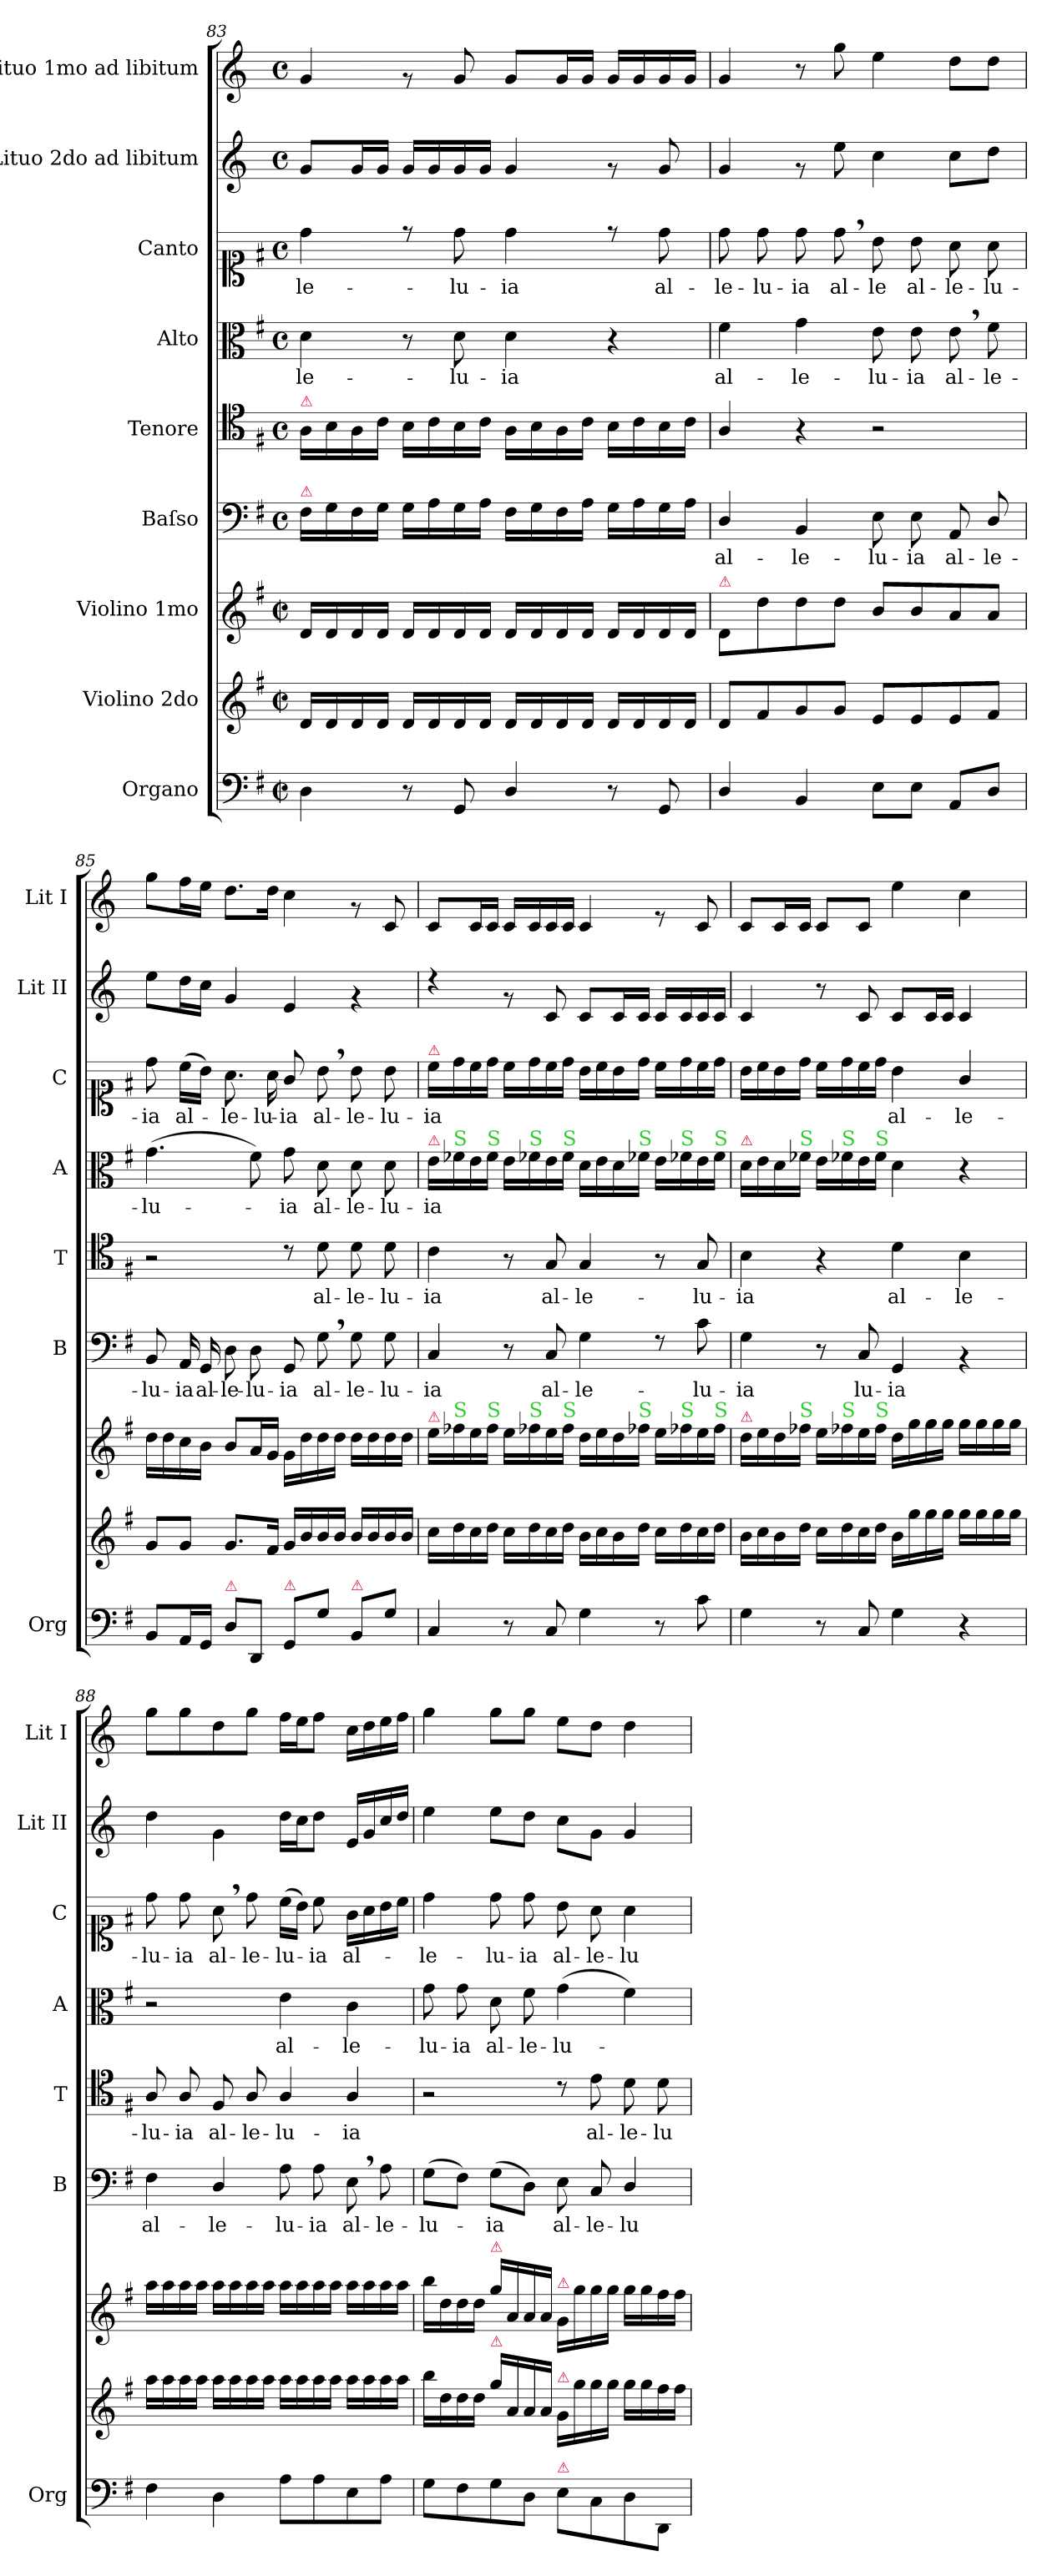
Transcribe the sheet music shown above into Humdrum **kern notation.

**kern	**kern	**kern	**kern	**text	**kern	**text	**kern	**text	**kern	**text	**kern	**kern
*part9	*part8	*part7	*part6	*part6	*part5	*part5	*part4	*part4	*part3	*part3	*part2	*part1
*staff9	*staff8	*staff7	*staff6	*staff6	*staff5	*staff5	*staff4	*staff4	*staff3	*staff3	*staff2	*staff1
*I"Organo	*I"Violino 2do	*I"Violino 1mo	*I"Baſso	*	*I"Tenore	*	*I"Alto	*	*I"Canto	*	*I"Lituo 2do ad libitum	*I"Lituo 1mo ad libitum
*I'Org	*	*	*I'B	*	*I'T	*	*I'A	*	*I'C	*	*I'Lit II	*I'Lit I
*clefF4	*clefG2	*clefG2	*clefF4	*	*clefC4	*	*clefC3	*	*clefC1	*	*clefG2	*clefG2
*	*	*	*	*	*	*	*	*	*	*	*ITrd-4c-7	*ITrd-4c-7
*k[f#]	*k[f#]	*k[f#]	*k[f#]	*	*k[f#]	*	*k[f#]	*	*k[f#]	*	*k[f#]	*k[f#]
*M2/2	*M2/2	*M2/2	*M4/4	*	*M4/4	*	*M4/4	*	*M4/4	*	*M4/4	*M4/4
*met(c|)	*met(c|)	*met(c|)	*met(c)	*	*met(c)	*	*met(c)	*	*met(c)	*	*met(c)	*met(c)
=83	=83	=83	=83	=83	=83	=83	=83	=83	=83	=83	=83	=83
!	!	!	!	!	!LO:TX:a:color=crimson:t=⚠	!	!	!	!	!	!	!
!	!	!	!LO:TX:a:color=crimson:t=⚠	!	!	!	!	!	!	!	!	!
4D\	16d/LL	16d/LL	16F#\LL	.	16A\LL	.	4d\	-le-	4dd\	-le-	8dd/L	4dd/
.	16d/	16d/	16G\	.	16B\	.	.	.	.	.	.	.
.	16d/	16d/	16F#\	.	16A\	.	.	.	.	.	16dd/L	.
.	16d/JJ	16d/JJ	16G\JJ	.	16c\JJ	.	.	.	.	.	16dd/JJ	.
8r	16d/LL	16d/LL	16G\LL	.	16B\LL	.	8r	.	8rdd	.	16dd/LL	8rg
.	16d/	16d/	16A\	.	16c\	.	.	.	.	.	16dd/	.
8GG/	16d/	16d/	16G\	.	16B\	.	8d\	-lu-	8dd\	-lu-	16dd/	8dd/
.	16d/JJ	16d/JJ	16A\JJ	.	16c\JJ	.	.	.	.	.	16dd/JJ	.
4D/	16d/LL	16d/LL	16F#\LL	.	16A\LL	.	4d\	-ia	4dd\	-ia	4dd/	8dd/L
.	16d/	16d/	16G\	.	16B\	.	.	.	.	.	.	.
.	16d/	16d/	16F#\	.	16A\	.	.	.	.	.	.	16dd/L
.	16d/JJ	16d/JJ	16A\JJ	.	16c\JJ	.	.	.	.	.	.	16dd/JJ
8r	16d/LL	16d/LL	16G\LL	.	16B\LL	.	4r	.	8rdd	.	8rg	16dd/LL
.	16d/	16d/	16A\	.	16c\	.	.	.	.	.	.	16dd/
8GG/	16d/	16d/	16G\	.	16B\	.	.	.	8dd\	al-	8dd/	16dd/
.	16d/JJ	16d/JJ	16A\JJ	.	16c\JJ	.	.	.	.	.	.	16dd/JJ
=84	=84	=84	=84	=84	=84	=84	=84	=84	=84	=84	=84	=84
!	!	!LO:TX:a:color=crimson:t=⚠	!	!	!	!	!	!	!	!	!	!
!	!	!	!	!	!	!	!	!LO:LY:i	!	!	!	!
4D/	8d/L	8d/L	4D/	al-	4A/	.	4f#\	al-	8dd\	-le-	4dd/	4dd/
.	8f#/	8dd\	.	.	.	.	.	.	8dd\	-lu-	.	.
!	!	!	!	!	!	!	!	!LO:LY:i	!	!	!	!
4BB/	8g/	8dd\	4BB/	-le-	4r	.	4g\	-le-	8dd,<\	-ia	8rg	8r
.	8g/J	8dd\J	.	.	.	.	.	.	8dd\	al-	8bb\	8ddd\
!	!	!	!	!	!	!	!	!LO:LY:i	!	!	!	!
8E\L	8e/L	8b/L	8E\	-lu-	2r	.	8e\	-lu-	8b\	-le	4gg\	4bb\
!	!	!	!	!	!	!	!	!LO:LY:i	!	!	!	!
8E\J	8e/	8b/	8E\	-ia	.	.	8e,<\	-ia	8b\	al-	.	.
8AA/L	8e/	8a/	8AA/	al-	.	.	8e\	al-	8a\	-le-	8gg\L	8aa\L
8D/J	8f#/J	8a/J	8D/	-le-	.	.	8f#\	-le-	8a\	-lu-	8aa\J	8aa\J
=85	=85	=85	=85	=85	=85	=85	=85	=85	=85	=85	=85	=85
8BB/L	8g/L	16dd\LL	8BB/	-lu-	2r	.	(>4.g\	-lu-	8dd\	-ia	8bb\L	8ddd\L
.	.	16dd\	.	.	.	.	.	.	.	.	.	.
16AA/L	8g/J	16cc\	16AA/	-ia	.	.	.	.	(>16cc\LL	al-	16aa\L	16ccc\L
16GG/JJ	.	16b\JJ	16GG/	al-	.	.	.	.	16b\JJ)	.	16gg\JJ	16bb\JJ
!LO:TX:a:color=crimson:t=⚠	!	!	!	!	!	!	!	!	!	!	!	!
8D\L	8.g/L	8b/L	8D\	-le-	.	.	.	.	8.a\	-le-	4dd/	8.aa\L
8DD/J	.	16a/L	8D\	-lu-	.	.	8f#\)	.	.	.	.	.
.	16f#/Jk	16g/JJ	.	.	.	.	.	.	16a\	-lu-	.	16aa\Jk
!LO:TX:a:color=crimson:t=⚠	!	!	!	!	!	!	!	!	!	!	!	!
8GG/L	16g/LL	16g\LL	8GG,</	-ia	8rc	.	8g\	-ia	8g,</	-ia	4b/	4gg\
.	16b/	16dd\	.	.	.	.	.	.	.	.	.	.
!	!	!	!	!LO:LY:i	!	!	!	!	!	!	!	!
8G\J	16b/	16dd\	8G\	al-	8d\	al-	8d\	al-	8b\	al-	.	.
.	16b/JJ	16dd\JJ	.	.	.	.	.	.	.	.	.	.
!LO:TX:a:color=crimson:t=⚠	!	!	!	!	!	!	!	!	!	!	!	!
!	!	!	!	!LO:LY:i	!	!	!	!	!	!	!	!
8BB/L	16b/LL	16dd\LL	8G\	-le-	8d\	-le-	8d\	-le-	8b\	-le-	4rg	8rg
.	16b/	16dd\	.	.	.	.	.	.	.	.	.	.
!	!	!	!	!LO:LY:i	!	!	!	!	!	!	!	!
8G\J	16b/	16dd\	8G\	-lu-	8d\	-lu-	8d\	-lu-	8b\	-lu-	.	8g/
.	16b/JJ	16dd\JJ	.	.	.	.	.	.	.	.	.	.
=86	=86	=86	=86	=86	=86	=86	=86	=86	=86	=86	=86	=86
!	!	!	!	!	!	!	!	!	!LO:TX:a:color=crimson:t=⚠	!	!	!
!	!	!	!	!	!	!	!LO:TX:a:color=crimson:t=⚠	!	!	!	!	!
!	!	!LO:TX:a:color=crimson:t=⚠	!	!	!	!	!	!	!	!	!	!
!	!	!	!	!LO:LY:i	!	!	!	!	!	!	!	!
4C/	16cc\LL	16ee\LL	4C/	-ia	4c\	-ia	16e\LL	-ia	16cc\LL	-ia	4rdd	8g/L
!	!	!	!	!	!	!	!LO:TX:a:color=limegreen:t=S	!	!	!	!	!
!	!	!LO:TX:a:color=limegreen:t=S	!	!	!	!	!	!	!	!	!	!
.	16dd\	16ff-X\	.	.	.	.	16f-X\	.	16dd\	.	.	.
.	16cc\	16ee\	.	.	.	.	16e\	.	16cc\	.	.	16g/L
!	!	!	!	!	!	!	!LO:TX:a:color=limegreen:t=S	!	!	!	!	!
!	!	!LO:TX:a:color=limegreen:t=S	!	!	!	!	!	!	!	!	!	!
.	16dd\JJ	16ff-\JJ	.	.	.	.	16f-\JJ	.	16dd\JJ	.	.	16g/JJ
8r	16cc\LL	16ee\LL	8r	.	8r	.	16e\LL	.	16cc\LL	.	8rg	16g/LL
!	!	!	!	!	!	!	!LO:TX:a:color=limegreen:t=S	!	!	!	!	!
!	!	!LO:TX:a:color=limegreen:t=S	!	!	!	!	!	!	!	!	!	!
.	16dd\	16ff-X\	.	.	.	.	16f-X\	.	16dd\	.	.	16g/
8C/	16cc\	16ee\	8C/	al-	8G/	al-	16e\	.	16cc\	.	8g/	16g/
!	!	!	!	!	!	!	!LO:TX:a:color=limegreen:t=S	!	!	!	!	!
!	!	!LO:TX:a:color=limegreen:t=S	!	!	!	!	!	!	!	!	!	!
.	16dd\JJ	16ff-\JJ	.	.	.	.	16f-\JJ	.	16dd\JJ	.	.	16g/JJ
4G\	16b\LL	16dd\LL	4G\	-le-	4G/	-le-	16d\LL	.	16b\LL	.	8g/L	4g/
.	16cc\	16ee\	.	.	.	.	16e\	.	16cc\	.	.	.
.	16b\	16dd\	.	.	.	.	16d\	.	16b\	.	16g/L	.
!	!	!	!	!	!	!	!LO:TX:a:color=limegreen:t=S	!	!	!	!	!
!	!	!LO:TX:a:color=limegreen:t=S	!	!	!	!	!	!	!	!	!	!
.	16dd\JJ	16ff-X\JJ	.	.	.	.	16f-X\JJ	.	16dd\JJ	.	16g/JJ	.
8r	16cc\LL	16ee\LL	8rF	.	8r	.	16e\LL	.	16cc\LL	.	16g/LL	8re
!	!	!	!	!	!	!	!LO:TX:a:color=limegreen:t=S	!	!	!	!	!
!	!	!LO:TX:a:color=limegreen:t=S	!	!	!	!	!	!	!	!	!	!
.	16dd\	16ff-X\	.	.	.	.	16f-X\	.	16dd\	.	16g/	.
8c\	16cc\	16ee\	8c\	-lu-	8G/	-lu-	16e\	.	16cc\	.	16g/	8g/
!	!	!	!	!	!	!	!LO:TX:a:color=limegreen:t=S	!	!	!	!	!
!	!	!LO:TX:a:color=limegreen:t=S	!	!	!	!	!	!	!	!	!	!
.	16dd\JJ	16ff-\JJ	.	.	.	.	16f-\JJ	.	16dd\JJ	.	16g/JJ	.
=87	=87	=87	=87	=87	=87	=87	=87	=87	=87	=87	=87	=87
!	!	!	!	!	!	!	!LO:TX:a:color=crimson:t=⚠	!	!	!	!	!
!	!	!LO:TX:a:color=crimson:t=⚠	!	!	!	!	!	!	!	!	!	!
4G\	16b\LL	16dd\LL	4G\	-ia	4B\	-ia	16d\LL	.	16b\LL	.	4g/	8g/L
.	16cc\	16ee\	.	.	.	.	16e\	.	16cc\	.	.	.
.	16b\	16dd\	.	.	.	.	16d\	.	16b\	.	.	16g/L
!	!	!	!	!	!	!	!LO:TX:a:color=limegreen:t=S	!	!	!	!	!
!	!	!LO:TX:a:color=limegreen:t=S	!	!	!	!	!	!	!	!	!	!
.	16dd\JJ	16ff-X\JJ	.	.	.	.	16f-X\JJ	.	16dd\JJ	.	.	16g/JJ
8r	16cc\LL	16ee\LL	8r	.	4r	.	16e\LL	.	16cc\LL	.	8r	8g/L
!	!	!	!	!	!	!	!LO:TX:a:color=limegreen:t=S	!	!	!	!	!
!	!	!LO:TX:a:color=limegreen:t=S	!	!	!	!	!	!	!	!	!	!
.	16dd\	16ff-X\	.	.	.	.	16f-X\	.	16dd\	.	.	.
8C/	16cc\	16ee\	8C/	lu-	.	.	16e\	.	16cc\	.	8g/	8g/J
!	!	!	!	!	!	!	!LO:TX:a:color=limegreen:t=S	!	!	!	!	!
!	!	!LO:TX:a:color=limegreen:t=S	!	!	!	!	!	!	!	!	!	!
.	16dd\JJ	16ff-\JJ	.	.	.	.	16f-\JJ	.	16dd\JJ	.	.	.
4G\	16b\LL	16dd\LL	4GG/	-ia	4d\	al-	4d\	.	4b\	al-	8g/L	4bb\
.	16gg\	16gg\	.	.	.	.	.	.	.	.	.	.
.	16gg\	16gg\	.	.	.	.	.	.	.	.	16g/L	.
.	16gg\JJ	16gg\JJ	.	.	.	.	.	.	.	.	16g/JJ	.
4r	16gg\LL	16gg\LL	4rBB	.	4B\	-le-	4r	.	4g/	-le-	4g/	4gg\
.	16gg\	16gg\	.	.	.	.	.	.	.	.	.	.
.	16gg\	16gg\	.	.	.	.	.	.	.	.	.	.
.	16gg\JJ	16gg\JJ	.	.	.	.	.	.	.	.	.	.
=88	=88	=88	=88	=88	=88	=88	=88	=88	=88	=88	=88	=88
4F#\	16aa\LL	16aa\LL	4F#\	al-	8A/	-lu-	2r	.	8dd\	-lu-	4aa\	8ddd\L
.	16aa\	16aa\	.	.	.	.	.	.	.	.	.	.
.	16aa\	16aa\	.	.	8A/	-ia	.	.	8dd,<\	-ia	.	8ddd\
.	16aa\JJ	16aa\JJ	.	.	.	.	.	.	.	.	.	.
!	!	!	!	!	!	!LO:LY:i	!	!	!	!	!	!
4D\	16aa\LL	16aa\LL	4D/	-le-	8F#/	al-	.	.	8a\	al-	4dd\	8aa\
.	16aa\	16aa\	.	.	.	.	.	.	.	.	.	.
!	!	!	!	!	!	!LO:LY:i	!	!	!	!	!	!
.	16aa\	16aa\	.	.	8A/	-le-	.	.	8dd\	-le-	.	8ddd\J
.	16aa\JJ	16aa\JJ	.	.	.	.	.	.	.	.	.	.
!	!	!	!	!	!	!LO:LY:i	!	!	!	!	!	!
8A\L	16aa\LL	16aa\LL	8A\	-lu-	4A/	-lu-	4e\	al-	(>16cc\LL	-lu-	16aa\LL	16ccc\LL
.	16aa\	16aa\	.	.	.	.	.	.	16b\JJ)	.	16gg\J	16bb\J
8A\	16aa\	16aa\	8A,<\	-ia	.	.	.	.	8cc\	-ia	8aa\J	8ccc\J
.	16aa\JJ	16aa\JJ	.	.	.	.	.	.	.	.	.	.
!	!	!	!	!	!	!LO:LY:i	!	!	!	!	!	!
8E\	16aa\LL	16aa\LL	8E\	al-	4A/	-ia	4c\	-le-	16g\LL	al-	16b/LL	16gg\LL
.	16aa\	16aa\	.	.	.	.	.	.	16a\	.	16dd/	16aa\
8A\J	16aa\	16aa\	8A\	-le-	.	.	.	.	16b\	.	16gg/	16bb\
.	16aa\JJ	16aa\JJ	.	.	.	.	.	.	16cc\JJ	.	16aa/JJ	16ccc\JJ
=89	=89	=89	=89	=89	=89	=89	=89	=89	=89	=89	=89	=89
8G\L	16bb\LL	16bb\LL	(>8G\L	-lu-	2r	.	8g\	-lu-	4dd\	-le-	4bb\	4ddd\
.	16dd\	16dd\	.	.	.	.	.	.	.	.	.	.
8F#\	16dd\	16dd\	8F#\J)	.	.	.	8g\	-ia	.	.	.	.
.	16dd\JJ	16dd\JJ	.	.	.	.	.	.	.	.	.	.
!	!	!LO:TX:a:color=crimson:t=⚠	!	!	!	!	!	!	!	!	!	!
!	!LO:TX:a:color=crimson:t=⚠	!	!	!	!	!	!	!	!	!	!	!
8G\	16gg\LL	16gg\LL	(>8G\L	-ia	.	.	8d\	al-	8dd\	-lu-	8bb\L	8ddd\L
.	16a/	16a/	.	.	.	.	.	.	.	.	.	.
8D\J	16a/	16a/	8D\J)	.	.	.	8f#\	-le-	8dd\	-ia	8aa\J	8ddd\J
.	16a/JJ	16a/JJ	.	.	.	.	.	.	.	.	.	.
!	!	!LO:TX:a:color=crimson:t=⚠	!	!	!	!	!	!	!	!	!	!
!	!LO:TX:a:color=crimson:t=⚠	!	!	!	!	!	!	!	!	!	!	!
!LO:TX:a:color=crimson:t=⚠	!	!	!	!	!	!	!	!	!	!	!	!
!	!	!	!	!	!	!	!	!	!	!LO:LY:i	!	!
8E\L	16g/LL	16g/LL	8E\	al-	8rc	.	(>4g\	-lu-	8b\	al-	8gg\L	8bb\L
.	16gg\	16gg\	.	.	.	.	.	.	.	.	.	.
!	!	!	!	!	!	!LO:LY:i	!	!	!	!LO:LY:i	!	!
8C\	16gg\	16gg\	8C/	-le-	8e\	al-	.	.	8a\	-le-	8dd\J	8aa\J
.	16gg\JJ	16gg\JJ	.	.	.	.	.	.	.	.	.	.
!	!	!	!	!	!	!LO:LY:i	!	!	!	!LO:LY:i	!	!
8D\	16gg\LL	16gg\LL	4D/	-lu-	8d\	-le-	4f#\)	.	4a\	-lu-	4dd/	4aa\
.	16gg\	16gg\	.	.	.	.	.	.	.	.	.	.
!	!	!	!	!	!	!LO:LY:i	!	!	!	!	!	!
8DD\J	16ff#\	16ff#\	.	.	8d\	-lu-	.	.	.	.	.	.
.	16ff#\JJ	16ff#\JJ	.	.	.	.	.	.	.	.	.	.
=	=	=	=	=	=	=	=	=	=	=	=	=
*-	*-	*-	*-	*-	*-	*-	*-	*-	*-	*-	*-	*-
